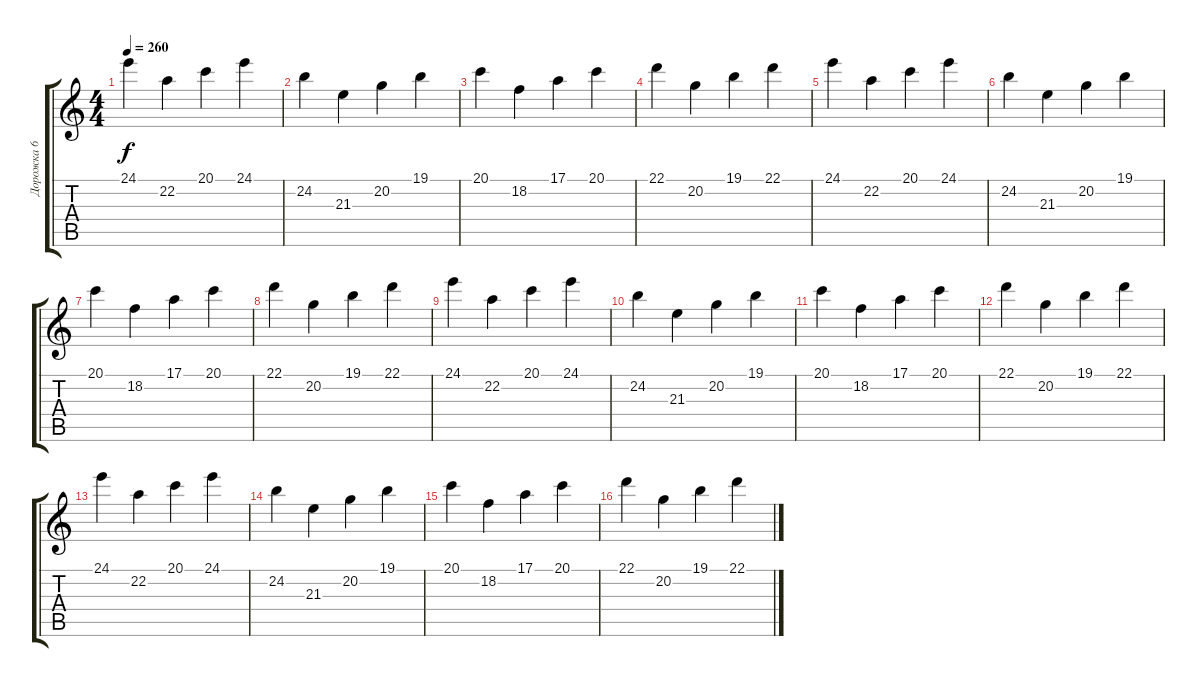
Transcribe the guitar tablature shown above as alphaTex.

\track ("Дорожка 6" "Дорожка 6") {instrument fx1rain}
\staff {score tabs}
\tuning (E4 B3 G3 D3 A2 E2) {hide}
\ts (4 4)
\tempo 260
\clef g2
\ks c
24.1.4{dy f} 22.2.4 20.1.4 24.1.4 |
24.2.4 21.3.4 20.2.4 19.1.4 |
20.1.4 18.2.4 17.1.4 20.1.4 |
22.1.4 20.2.4 19.1.4 22.1.4 |
24.1.4 22.2.4 20.1.4 24.1.4 |
24.2.4 21.3.4 20.2.4 19.1.4 |
20.1.4 18.2.4 17.1.4 20.1.4 |
22.1.4 20.2.4 19.1.4 22.1.4 |
24.1.4 22.2.4 20.1.4 24.1.4 |
24.2.4 21.3.4 20.2.4 19.1.4 |
20.1.4 18.2.4 17.1.4 20.1.4 |
22.1.4 20.2.4 19.1.4 22.1.4 |
24.1.4 22.2.4 20.1.4 24.1.4 |
24.2.4 21.3.4 20.2.4 19.1.4 |
20.1.4 18.2.4 17.1.4 20.1.4 |
22.1.4 20.2.4 19.1.4 22.1.4
